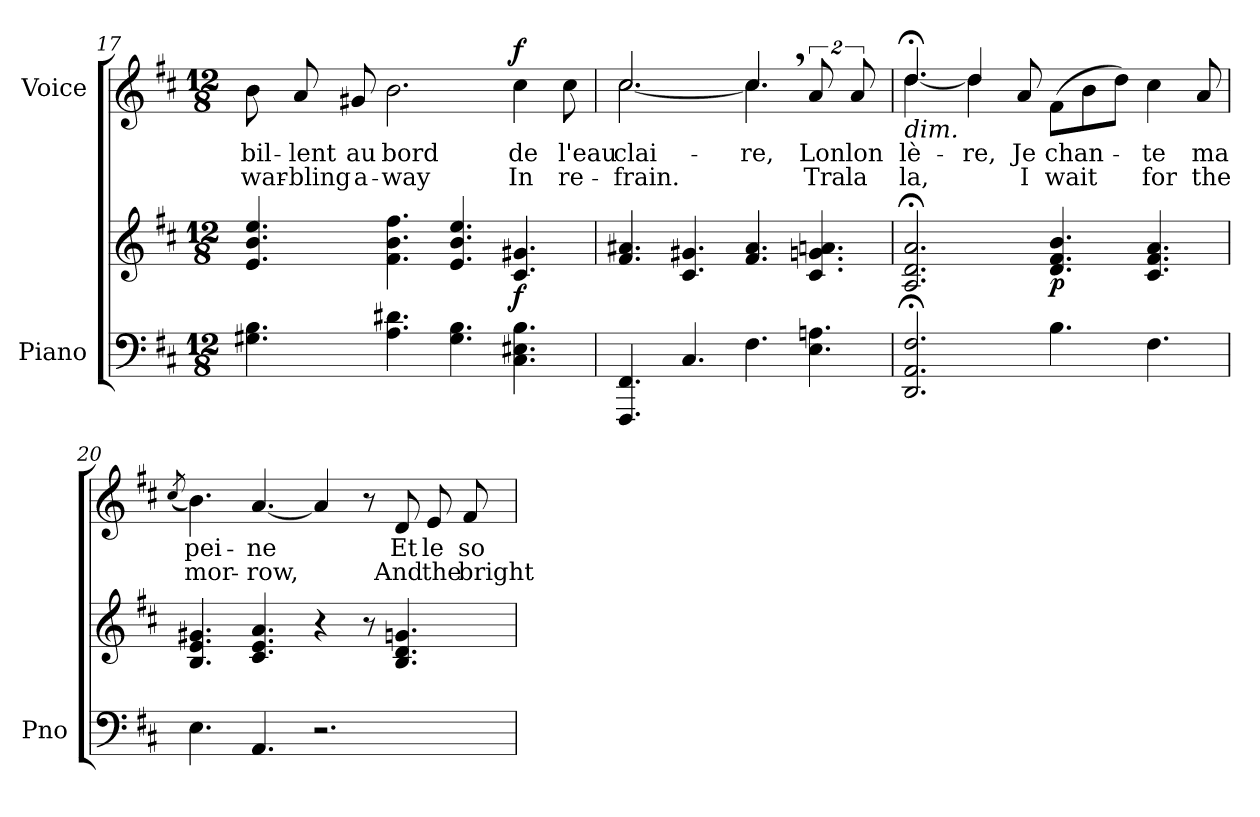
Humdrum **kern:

**kern	**kern	**dynam	**kern	**text	**text	**dynam
*part2	*part2	*part2	*part1	*part1	*part1	*part1
*staff3	*staff2	*staff2/3	*staff1	*staff1	*staff1	*staff1
*I"Piano	*	*	*I"Voice	*	*	*
*I'Pno	*	*	*	*	*	*
*clefF4	*clefG2	*	*clefG2	*	*	*
*k[f#c#]	*k[f#c#]	*	*k[f#c#]	*	*	*
*M12/8	*M12/8	*	*M12/8	*	*	*
=17	=17	=17	=17	=17	=17	=17
4.G#X\ 4.B\	4.e/ 4.b/ 4.ee/	.	8b\	-bil-	war-	.
.	.	.	8a/	-lent	-bling	.
.	.	.	8g#X/	au	a-	.
4.A\ 4.d#X\	4.f#\ 4.b\ 4.ff#\	.	2.b\	bord	-way	.
4.G#\ 4.B\	4.e/ 4.b/ 4.ee/	.	.	.	.	.
!	!	!LO:DY:b	!	!	!	!LO:DY:b
4.C#\ 4.E#X\ 4.B\	4.c#/ 4.g#X/	f	4cc#\	de	In	f
.	.	.	8cc#\	l'eau	re-	.
=18	=18	=18	=18	=18	=18	=18
*	*	*	*^	*	*	*
4.FFF#/ 4.FF#/	4.f#/ 4.a#X/	.	2.cc#/	[2.cc#\	clai-	-frain.	.
4.C#/	4.c#/ 4.g#X/	.	.	.	.	.	.
4.F#\	4.f#/ 4.a#/	.	4.cc#,/	4.cc#\]	-re,	.	.
4.E\ 4.An\	4.c#/ 4.gn/ 4.an/	.	16%3a/	4.ryy	Lon	Tra	.
.	.	.	16%3a/	.	lon	la	.
=19	=19	=19	=19	=19	=19	=19	=19
!	!	!	!LO:TX:b:i:t=dim.	!	!	!	!
2.DD/; 2.AA/; 2.F#/;	2.A/;< 2.d/;< 2.a/;<	.	4.dd;</	[4.dd\	lè-	la,	.
.	.	.	4dd/	4dd\]	-re,	.	.
.	.	.	8a/	2..ryy	Je	I	.
!	!	!LO:DY:b	!	!	!	!	!
4.B\	4.d/ 4.f#/ 4.b/	p	(8f#\L	.	chan-	wait	.
.	.	.	8b\	.	.	.	.
.	.	.	8dd\J)	.	.	.	.
4.F#\	4.c#/ 4.f#/ 4.a/	.	4cc#\	.	-te	for	.
.	.	.	8a/	.	ma	the	.
*	*	*	*v	*v	*	*	*
=20	=20	=20	=20	=20	=20	=20
.	.	.	(8qcc#/	.	.	.
4.E\	4.B/ 4.e/ 4.g#X/	.	4.b\)	pei-	mor-	.
4.AA/	4.c#/ 4.e/ 4.a/	.	[4.a/	-ne	-row,	.
2.r	4r	.	4a/]	.	.	.
.	8r	.	8r	.	.	.
.	4.B/ 4.d/ 4.gn/	.	8d/	Et	And	.
.	.	.	8e/	le	the	.
.	.	.	8f#/	so-	bright	.
=	=	=	=	=	=	=
*-	*-	*-	*-	*-	*-	*-
